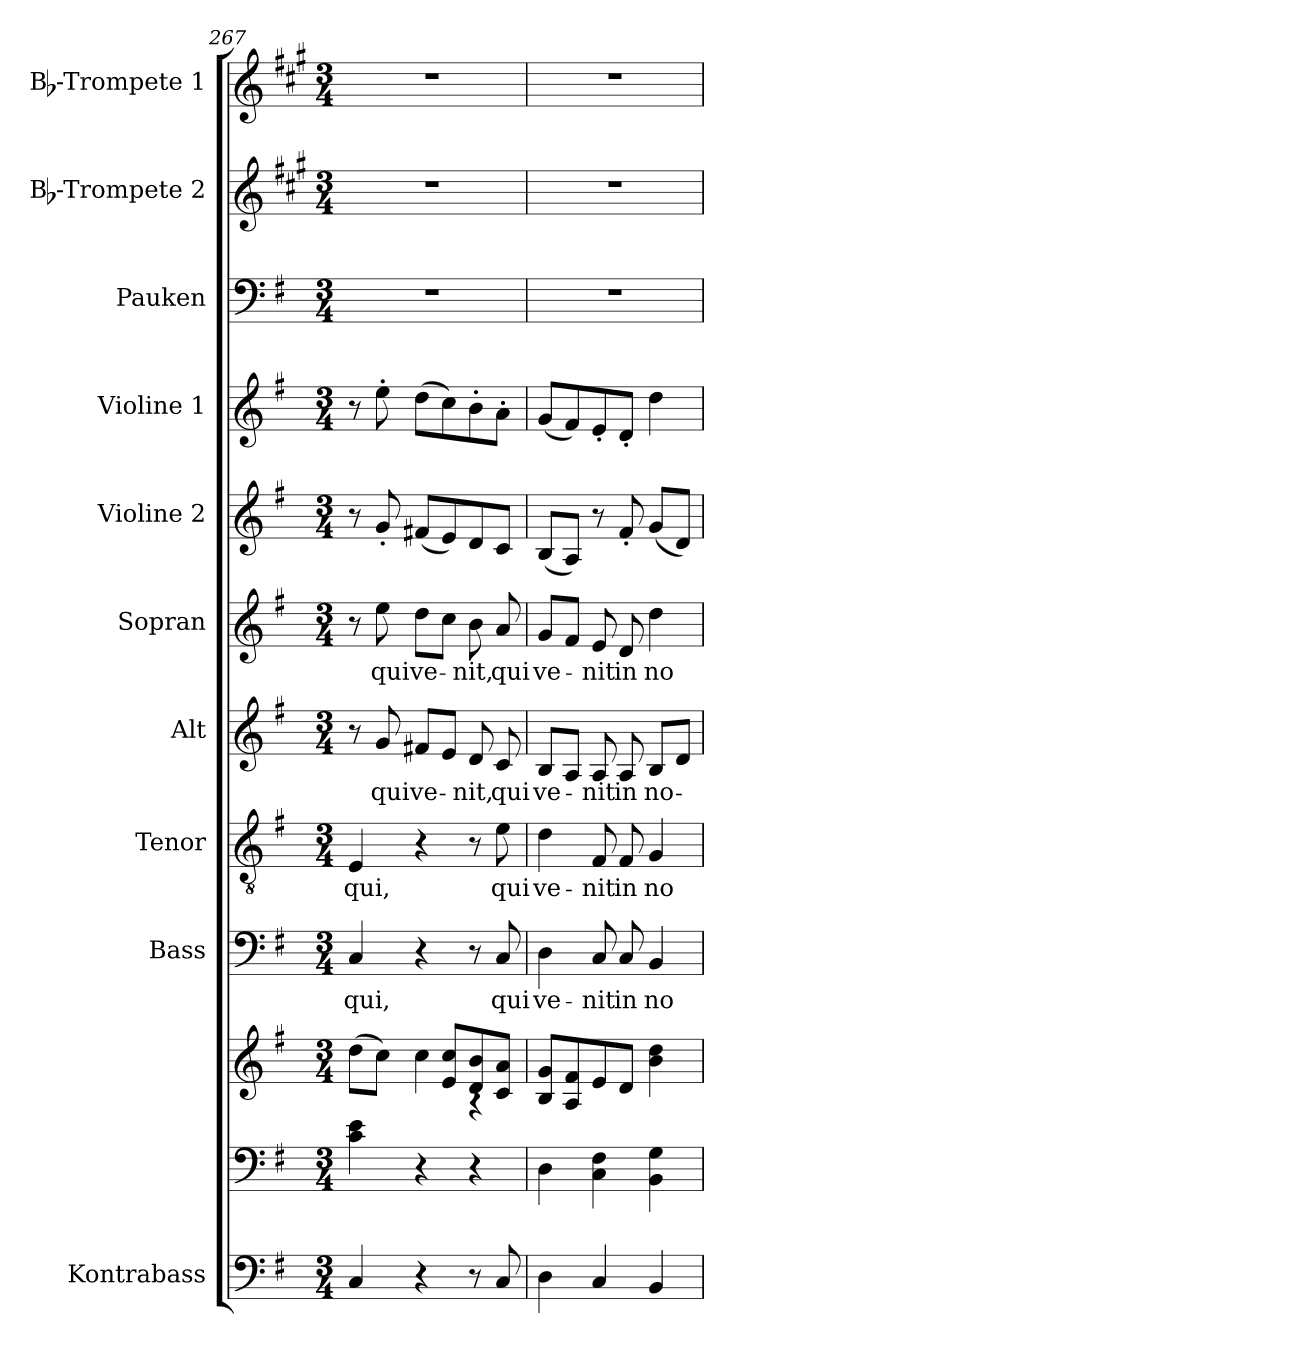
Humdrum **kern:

**kern	**kern	**kern	**kern	**text	**kern	**text	**kern	**text	**kern	**text	**kern	**kern	**kern	**kern	**kern
*part11	*part10	*part10	*part9	*part9	*part8	*part8	*part7	*part7	*part6	*part6	*part5	*part4	*part3	*part2	*part1
*staff12	*staff11	*staff10	*staff9	*staff9	*staff8	*staff8	*staff7	*staff7	*staff6	*staff6	*staff5	*staff4	*staff3	*staff2	*staff1
*I"Kontrabass	*	*	*I"Bass	*	*I"Tenor	*	*I"Alt	*	*I"Sopran	*	*I"Violine 2	*I"Violine 1	*I"Pauken	*I"Bb-Trompete 2	*I"Bb-Trompete 1
*I'Kb.	*	*	*I'B.	*	*I'T.	*	*I'A.	*	*I'S.	*	*I'Vl. 2	*I'Vl. 1	*I'Pk.	*I'Bb Trp. 2	*I'Bb Trp. 1
*clefF4	*clefF4	*clefG2	*clefF4	*	*clefGv2	*	*clefG2	*	*clefG2	*	*clefG2	*clefG2	*clefF4	*clefG2	*clefG2
*ITrd7c12	*	*	*	*	*	*	*	*	*	*	*	*	*	*ITrd1c2	*ITrd1c2
*k[f#]	*k[f#]	*k[f#]	*k[f#]	*	*k[f#]	*	*k[f#]	*	*k[f#]	*	*k[f#]	*k[f#]	*k[f#]	*k[f#]	*k[f#]
*G:	*G:	*G:	*G:	*	*G:	*	*G:	*	*G:	*	*G:	*G:	*G:	*G:	*G:
*M3/4	*M3/4	*M3/4	*M3/4	*	*M3/4	*	*M3/4	*	*M3/4	*	*M3/4	*M3/4	*M3/4	*M3/4	*M3/4
=267	=267	=267	=267	=267	=267	=267	=267	=267	=267	=267	=267	=267	=267	=267	=267
*	*	*^	*	*	*	*	*	*	*	*	*	*	*	*	*
!	!	!	!	!	!LO:LY:b	!	!LO:LY:b	!	!	!	!	!	!	!	!	!
4CC/	4c\ 4e\	(>8dd\L	8ryy	4C/	qui,	4E/	qui,	8r	.	8r	.	8r	8r	2.r	2.r	2.r
!	!	!	!	!	!	!	!	!	!LO:LY:b	!	!LO:LY:b	!	!	!	!	!
.	.	8cc\J)	8ryy	.	.	.	.	8g/	qui	8ee\	qui	8g'</	8ee'>\	.	.	.
!	!	!	!	!	!	!	!	!	!LO:LY:b	!	!LO:LY:b	!	!	!	!	!
4r	4r	4cc\	8ryy	4r	.	4r	.	8f#X/L	ve-	8dd\L	ve-	(<8f#X/L	(>8dd\L	.	.	.
.	.	.	8e!/ 8cc!/L	.	.	.	.	8e/J	.	8cc\J	.	8e/)	8cc\)	.	.	.
!	!	!	!	!	!	!	!	!	!LO:LY:b	!	!LO:LY:b	!	!	!	!	!
8r	4r	4rG	8d/ 8b/	8r	.	8r	.	8d/	-nit,	8b\	-nit,	8d/	8b'>\	.	.	.
!	!	!	!	!	!LO:LY:b	!	!LO:LY:b	!	!LO:LY:b	!	!LO:LY:b	!	!	!	!	!
8CC/	.	.	8c/ 8a/J	8C/	qui	8e\	qui	8c/	qui	8a/	qui	8c/J	8a'>\J	.	.	.
=268	=268	=268	=268	=268	=268	=268	=268	=268	=268	=268	=268	=268	=268	=268	=268	=268
!	!	!	!	!	!LO:LY:b	!	!LO:LY:b	!	!LO:LY:b	!	!LO:LY:b	!	!	!	!	!
*	*	*v	*v	*	*	*	*	*	*	*	*	*	*	*	*	*
4DD\	4D!\	8B!/ 8g!/L	4D\	ve-	4d\	ve-	8B/L	ve-	8g/L	ve-	(<8B/L	(<8g/L	2.r	2.r	2.r
.	.	8A!/ 8f#!/	.	.	.	.	8A/J	.	8f#/J	.	8A/J)	8f#/)	.	.	.
!	!	!	!	!LO:LY:b	!	!LO:LY:b	!	!LO:LY:b	!	!LO:LY:b	!	!	!	!	!
4CC/	4C!\ 4F#!\	8e!/	8C/	-nit	8F#/	-nit	8A/	-nit	8e/	-nit	8r	8e'</	.	.	.
!	!	!	!	!LO:LY:b	!	!LO:LY:b	!	!LO:LY:b	!	!LO:LY:b	!	!	!	!	!
.	.	8d!/J	8C/	in	8F#/	in	8A/	in	8d/	in	8f#'</	8d'</J	.	.	.
!	!	!	!	!LO:LY:b	!	!LO:LY:b	!	!LO:LY:b	!	!LO:LY:b	!	!	!	!	!
4BBB/	4BB!\ 4G!\	4b!\ 4dd!\	4BB/	no-	4G/	no-	8B/L	no-	4dd\	no-	(<8g/L	4dd\	.	.	.
.	.	.	.	.	.	.	8d/J	.	.	.	8d/J)	.	.	.	.
=	=	=	=	=	=	=	=	=	=	=	=	=	=	=	=
*-	*-	*-	*-	*-	*-	*-	*-	*-	*-	*-	*-	*-	*-	*-	*-
